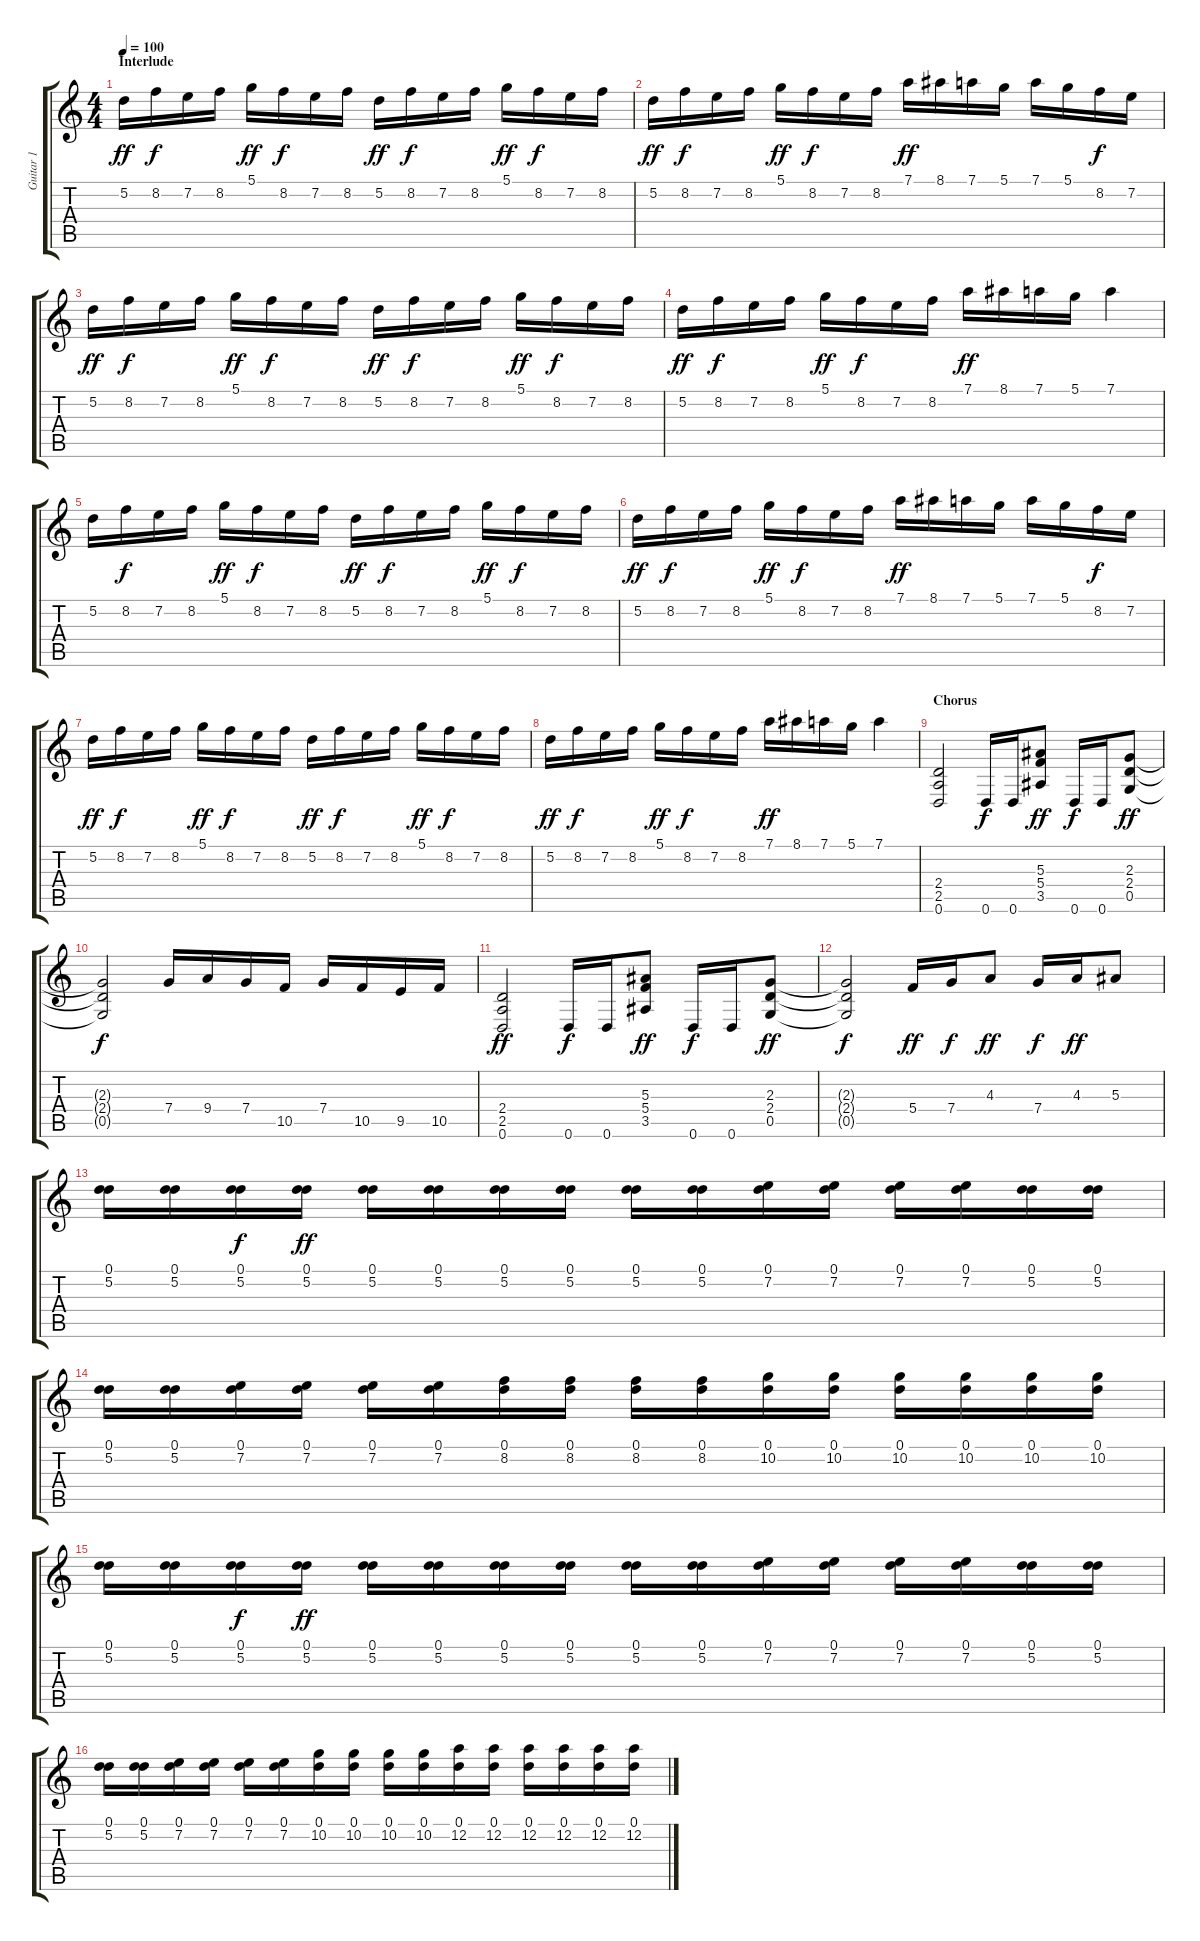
\track ("Guitar 1" "Guitar 1") {instrument distortionguitar}
\staff {score tabs}
\tuning (D4 A3 F3 C3 G2 D2) {hide}
\ts (4 4)
\section ("" "Interlude")
\tempo 100
\clef g2
\ks c
5.2.16{dy ff} 8.2.16{dy f} 7.2.16 8.2.16 5.1.16{dy ff} 8.2.16{dy f} 7.2.16 8.2.16 5.2.16{dy ff} 8.2.16{dy f} 7.2.16 8.2.16 5.1.16{dy ff} 8.2.16{dy f} 7.2.16 8.2.16 |
5.2.16{dy ff} 8.2.16{dy f} 7.2.16 8.2.16 5.1.16{dy ff} 8.2.16{dy f} 7.2.16 8.2.16 7.1.16{dy ff} 8.1.16 7.1.16 5.1.16 7.1.16 5.1.16 8.2.16{dy f} 7.2.16 |
5.2.16{dy ff} 8.2.16{dy f} 7.2.16 8.2.16 5.1.16{dy ff} 8.2.16{dy f} 7.2.16 8.2.16 5.2.16{dy ff} 8.2.16{dy f} 7.2.16 8.2.16 5.1.16{dy ff} 8.2.16{dy f} 7.2.16 8.2.16 |
5.2.16{dy ff} 8.2.16{dy f} 7.2.16 8.2.16 5.1.16{dy ff} 8.2.16{dy f} 7.2.16 8.2.16 7.1.16{dy ff} 8.1.16 7.1.16 5.1.16 7.1.4 |
5.2.16 8.2.16{dy f} 7.2.16 8.2.16 5.1.16{dy ff} 8.2.16{dy f} 7.2.16 8.2.16 5.2.16{dy ff} 8.2.16{dy f} 7.2.16 8.2.16 5.1.16{dy ff} 8.2.16{dy f} 7.2.16 8.2.16 |
5.2.16{dy ff} 8.2.16{dy f} 7.2.16 8.2.16 5.1.16{dy ff} 8.2.16{dy f} 7.2.16 8.2.16 7.1.16{dy ff} 8.1.16 7.1.16 5.1.16 7.1.16 5.1.16 8.2.16{dy f} 7.2.16 |
5.2.16{dy ff} 8.2.16{dy f} 7.2.16 8.2.16 5.1.16{dy ff} 8.2.16{dy f} 7.2.16 8.2.16 5.2.16{dy ff} 8.2.16{dy f} 7.2.16 8.2.16 5.1.16{dy ff} 8.2.16{dy f} 7.2.16 8.2.16 |
5.2.16{dy ff} 8.2.16{dy f} 7.2.16 8.2.16 5.1.16{dy ff} 8.2.16{dy f} 7.2.16 8.2.16 7.1.16{dy ff} 8.1.16 7.1.16 5.1.16 7.1.4 |
\section ("" "Chorus")
(2.4 2.5 0.6).2 0.6.16{dy f} 0.6.16 (5.3 5.4 3.5).8{dy ff} 0.6.16{dy f} 0.6.16 (2.3 2.4 0.5).8{dy ff} |
(2.3{t} 2.4{t} 0.5{t}).2{dy f} 7.4.16 9.4.16 7.4.16 10.5.16 7.4.16 10.5.16 9.5.16 10.5.16 |
(2.4 2.5 0.6).2{dy ff} 0.6.16{dy f} 0.6.16 (5.3 5.4 3.5).8{dy ff} 0.6.16{dy f} 0.6.16 (2.3 2.4 0.5).8{dy ff} |
(2.3{t} 2.4{t} 0.5{t}).2{dy f} 5.4.16{dy ff} 7.4.16{dy f} 4.3.8{dy ff} 7.4.16{dy f} 4.3.16{dy ff} 5.3.8 |
(0.1 5.2).16 (0.1 5.2).16 (0.1 5.2).16{dy f} (0.1 5.2).16{dy ff} (0.1 5.2).16 (0.1 5.2).16 (0.1 5.2).16 (0.1 5.2).16 (0.1 5.2).16 (0.1 5.2).16 (0.1 7.2).16 (0.1 7.2).16 (0.1 7.2).16 (0.1 7.2).16 (0.1 5.2).16 (0.1 5.2).16 |
(0.1 5.2).16 (0.1 5.2).16 (0.1 7.2).16 (0.1 7.2).16 (0.1 7.2).16 (0.1 7.2).16 (0.1 8.2).16 (0.1 8.2).16 (0.1 8.2).16 (0.1 8.2).16 (0.1 10.2).16 (0.1 10.2).16 (0.1 10.2).16 (0.1 10.2).16 (0.1 10.2).16 (0.1 10.2).16 |
(0.1 5.2).16 (0.1 5.2).16 (0.1 5.2).16{dy f} (0.1 5.2).16{dy ff} (0.1 5.2).16 (0.1 5.2).16 (0.1 5.2).16 (0.1 5.2).16 (0.1 5.2).16 (0.1 5.2).16 (0.1 7.2).16 (0.1 7.2).16 (0.1 7.2).16 (0.1 7.2).16 (0.1 5.2).16 (0.1 5.2).16 |
(0.1 5.2).16 (0.1 5.2).16 (0.1 7.2).16 (0.1 7.2).16 (0.1 7.2).16 (0.1 7.2).16 (0.1 10.2).16 (0.1 10.2).16 (0.1 10.2).16 (0.1 10.2).16 (0.1 12.2).16 (0.1 12.2).16 (0.1 12.2).16 (0.1 12.2).16 (0.1 12.2).16 (0.1 12.2).16
